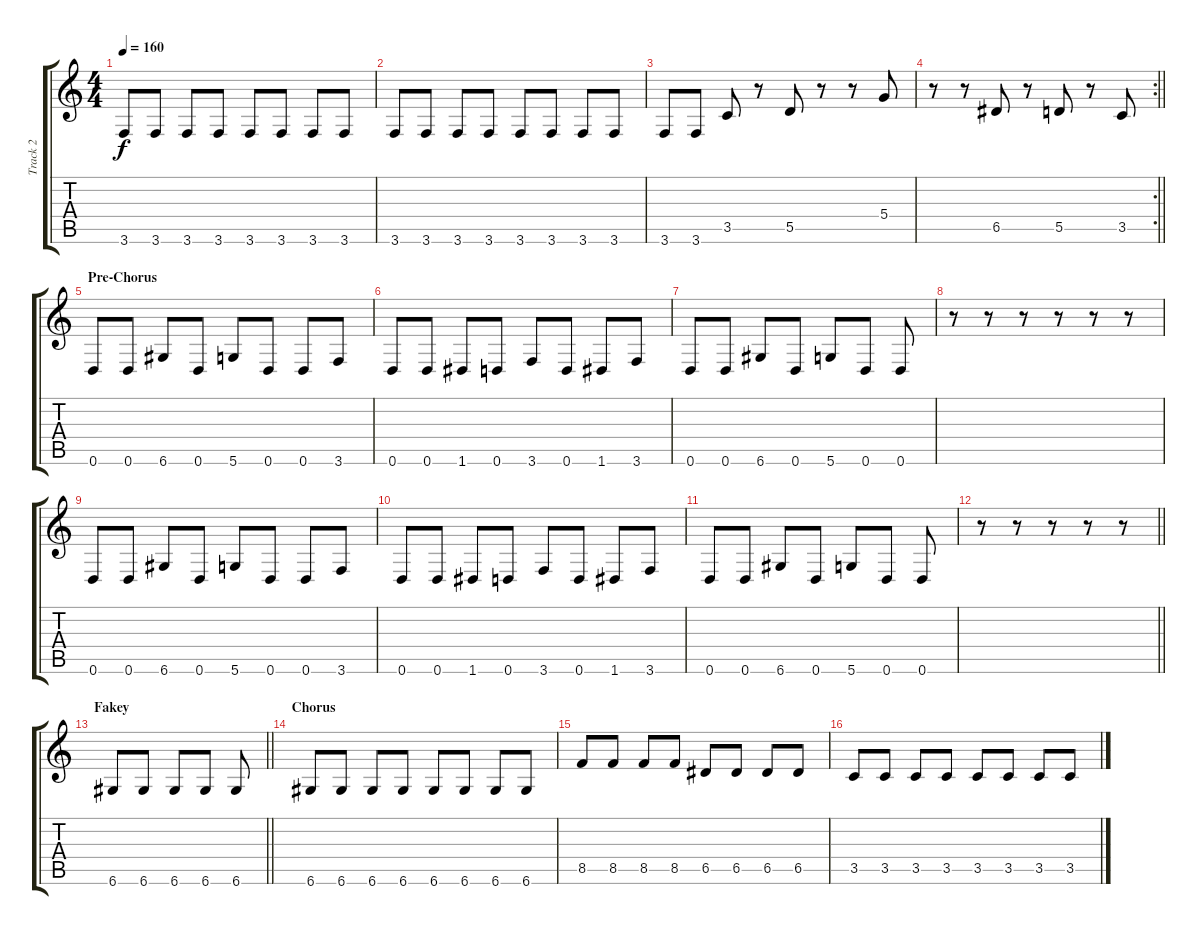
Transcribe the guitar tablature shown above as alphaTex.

\track ("Track 2" "Track 2") {instrument electricbassfinger}
\staff {score tabs}
\tuning (E4 B3 G3 D3 A2 D2) {hide}
\ts (4 4)
\tempo 160
\clef g2
\ks c
3.6.8{dy f} 3.6.8 3.6.8 3.6.8 3.6.8 3.6.8 3.6.8 3.6.8 |
3.6.8 3.6.8 3.6.8 3.6.8 3.6.8 3.6.8 3.6.8 3.6.8 |
3.6.8 3.6.8 3.5.8 r.8 5.5.8 r.8 r.8 5.4.8 |
\rc 2
\barLineRight lightlight
r.8 r.8 6.5.8 r.8 5.5.8 r.8 3.5.8 |
\section ("" "Pre-Chorus")
0.6.8 0.6.8 6.6.8 0.6.8 5.6.8 0.6.8 0.6.8 3.6.8 |
0.6.8 0.6.8 1.6.8 0.6.8 3.6.8 0.6.8 1.6.8 3.6.8 |
0.6.8 0.6.8 6.6.8 0.6.8 5.6.8 0.6.8 0.6.8 |
r.8 r.8 r.8 r.8 r.8 r.8 |
0.6.8 0.6.8 6.6.8 0.6.8 5.6.8 0.6.8 0.6.8 3.6.8 |
0.6.8 0.6.8 1.6.8 0.6.8 3.6.8 0.6.8 1.6.8 3.6.8 |
0.6.8 0.6.8 6.6.8 0.6.8 5.6.8 0.6.8 0.6.8 |
\barLineRight lightlight
r.8 r.8 r.8 r.8 r.8 |
\section ("" "Fakey")
\barLineRight lightlight
6.6.8 6.6.8 6.6.8 6.6.8 6.6.8 |
\section ("" "Chorus")
6.6.8 6.6.8 6.6.8 6.6.8 6.6.8 6.6.8 6.6.8 6.6.8 |
8.5.8 8.5.8 8.5.8 8.5.8 6.5.8 6.5.8 6.5.8 6.5.8 |
3.5.8 3.5.8 3.5.8 3.5.8 3.5.8 3.5.8 3.5.8 3.5.8
